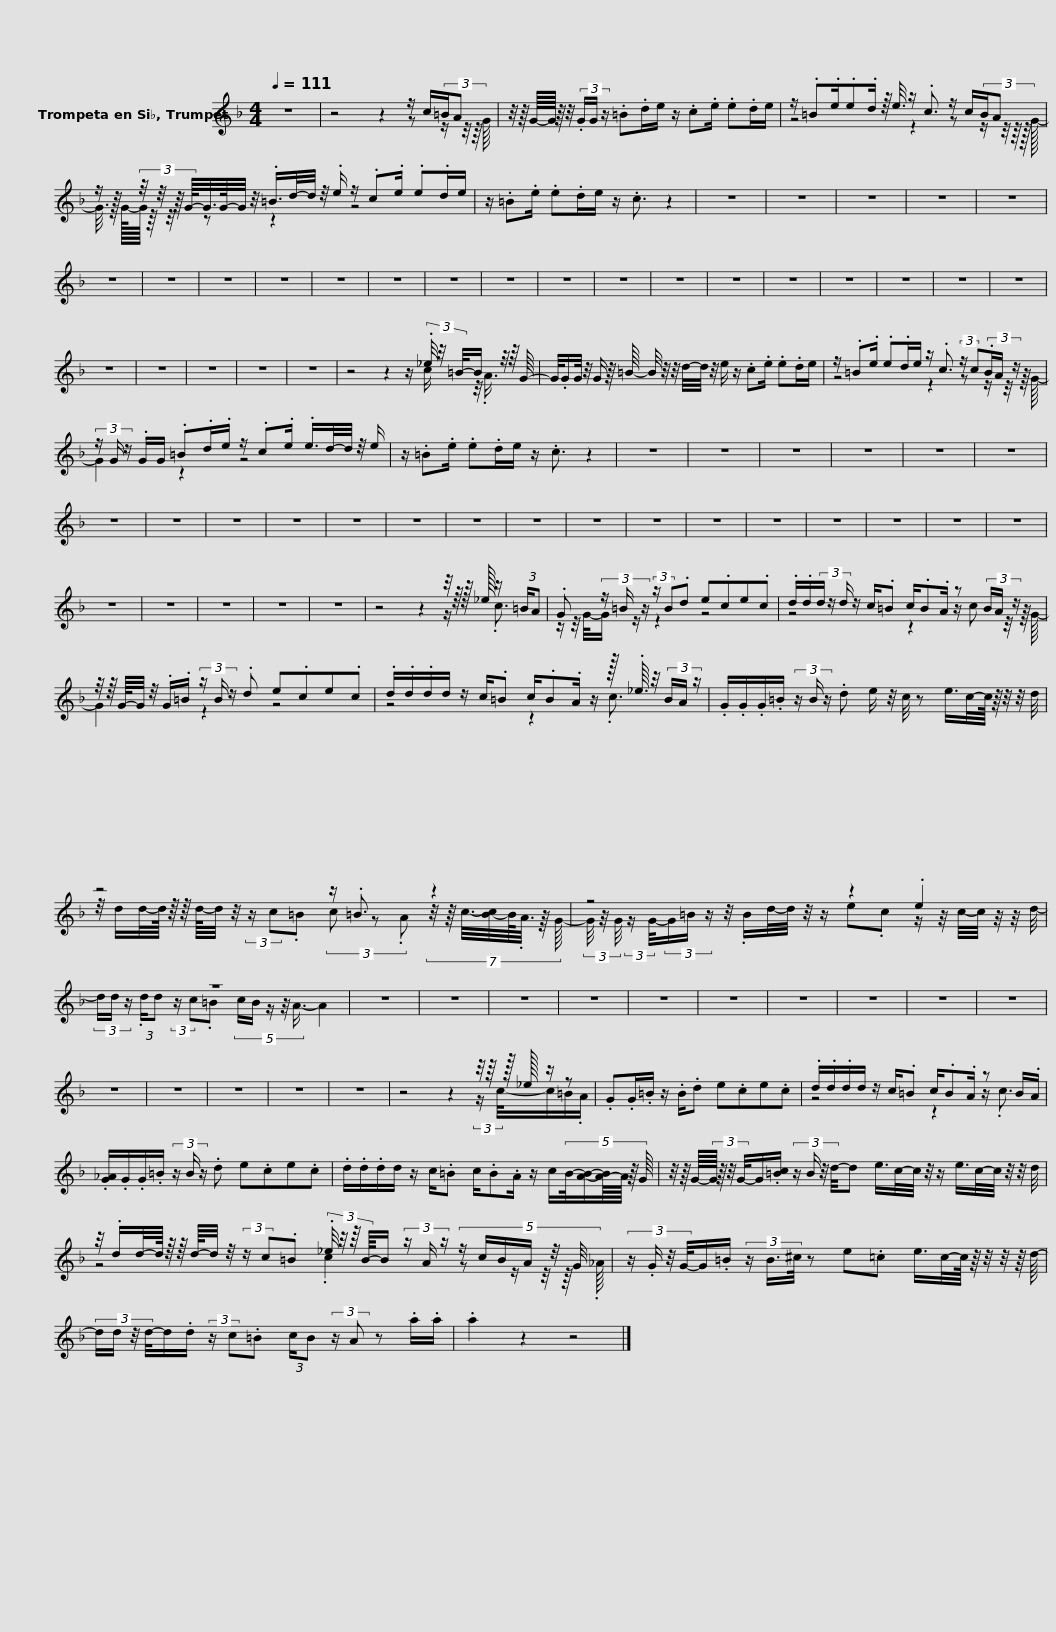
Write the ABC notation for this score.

X:1
%%score ( 1 2 )
L:1/8
Q:1/4=111
M:4/4
I:linebreak $
K:none
V:1 treble transpose=-2
V:2 treble transpose="-2 "
V:1
[K:F] z8 | z4 z2 z/ c/(3:2:2=B/A | z/4 z/8 G/8-G/8 z/8 z/4 (3.G/G/ z/ .=B.d/e/ z/ .c.e/ .e.d/e/ |$ z/ .=B.e/.e.d/ z/8 e3/8 z/ .c3/2 z/ c/(3:2:2B/A | z/ (3:2:4z/4 z/4 z/8 G/8-G/4>G/4-G/4 z/4 .=B/>d/-d/4 z/4 .e/ z/ .c.e/ .e.d/e/ |$ %5
 z/ .=B.e/ .e.d/e/ z/ .c3/2 z2 | z8 | z8 | z8 | z8 | %10
 z8 | z8 | z8 | z8 | z8 | %15
 z8 | z8 | z8 | z8 | z8 |$ %20
 z8 | z8 | z8 | z8 | z8 | %25
 z8 | z8 | z8 | z8 | z8 | %30
 z8 | z8 | z8 | z4 z2 z/ (3._e/4 z/4 =B/4-B/ z/4 z/8 G/8- |$ G/4.G/G/4 z/4 G/ z/8 =B/8- B/4 z/4 z/4 d/4-d/4 z/4 e/ z/ .c.e/ .e.d/e/ | %35
 z/ .=B.e/ .e.d/e/ z/ .c3/2 (3:2:2z/ c(3.B/A/ z/ |$ (3z/ G/ z/ .G/G/ .=B.d/.e/ z/ .c.e/ .e/>d/-d/4 z/4 e/ | z/ .=B.e/ .e.d/e/ z/ .c3/2 z2 | z8 | z8 | %40
 z8 | z8 | z8 | z8 | z8 |$ %45
 z8 | z8 | z8 | z8 | z8 | %50
 z8 | z8 | z8 | z8 | z8 | %55
 z8 | z8 | z8 | z8 | z8 | %60
 z8 | z8 | z8 |$ z8 | z8 | %65
 z4 z2 z/4 z/8 z/16 _e/16 z/ (3:2:2=B/A | .G (3z/ =B/ z/ (3:2:2z/ B.d e.ce.c |$ .d/.d/(3d/ z/ d/ z/ c/.=B c/.B.A/ z (3B/A/ z/ | z/4 z/8 G/8-G/4 z/4 .G/.=B/ (3z/ B/ z/ .d e.ce.c |$ .d/.d/.d/d/ z/ c/.=B c/.B.A/ z/ z/16 ._e3/16 z/4 (3B/A/ z/ | %70
 .G/.G/.G/.=B/ (3z/ B/ z/ .d e/ z/4 c/4 z e/>c/-c/8 z/8 z/4 z/4 d/4 |$ z4 z/ .=B3/2 z2 |$ z4 z2 .e2 | z8 | z8 | %75
 z8 |$ z8 | z8 | z8 | z8 | %80
 z8 | z8 | z8 | z8 | z8 | %85
 z8 | z8 | z8 | z8 | z4 z2 z/4 z/8 z/16 _e/16 z/ z |$ %90
 .G.G/.=B/ z/ .B/.d e.ce.c | .d/.d/.d/d/ z/ c/.=B c/.B.A/ z B/.A/ | .[G_A]/.G/.G/.=B/ (3z/ B/ z/ .d e.ce.c |$ .d/.d/.d/d/ z/ c/.=B c/.B.A/ z/ c/(5:4:6B/4-[AB]/-[A-B]/8A/8 z/8 G/8 | z/4 z/8 G/8-(3:2:4G/8 z/8 z/4 G/4-G/.[=Bc]/ (3:2:4z/ B/ z/4 d/4-d e/>c/-c/4 z/4 z/ e/>c/-c/4 z/4 z/4 d/4 |$ %95
 z/4 .d/d/4-d/8 z/8 z/8 d/8-d/4 z/4 (3:2:2z/ c.=B (3:2:4._e/4 z/4 z/8 B/8-B/ (3z/ A/ z/ (5:4:6z/ c/B/A/ z/4 G/4 |$ (3:2:4z/ .G/ z/4 G/4-G/.=B/ (3z/ B3/4^c/4 z e.=c e/>c/-c/8 z/8 z/4 z/4 z/8 d/8- | (3:2:4d/d/ z/4 d/4-d/.d/ (3:2:2z/ c.=B (3:2:2c/B (3:2:2z/ A z .a/.a/ | .a2 z2 z4 |] %99
V:2
[K:F] x8 | z4 z2 z z/ z/4 z/8 G/8 | x8 |$ z4 z2 z z/ z/4 z/8 z/16 G/16- | G3/8 z/16 G/16-G/8 z/8 z/4 z z2 z4 |$ %5
 x8 | x8 | x8 | x8 | x8 | %10
 x8 | x8 | x8 | x8 | x8 | %15
 x8 | x8 | x8 | x8 | x8 |$ %20
 x8 | x8 | x8 | x8 | x8 | %25
 x8 | x8 | x8 | x8 | x8 | %30
 x8 | x8 | x8 | z4 z2 z/ c/ z/4 .A3/4 |$ x8 | %35
 z4 z2 z z/ z/4 z/8 G/8- |$ G2 z2 z4 | x8 | x8 | x8 | %40
 x8 | x8 | x8 | x8 | x8 |$ %45
 x8 | x8 | x8 | x8 | x8 | %50
 x8 | x8 | x8 | x8 | x8 | %55
 x8 | x8 | x8 | x8 | x8 | %60
 x8 | x8 | x8 |$ x8 | x8 | %65
 z4 z2 z/ .c3/2 | z/ z/4 G/4-G/ z/ z2 z4 |$ z4 z2 z/ c z/4 z/8 G/8- | G2 z2 z4 |$ z4 z2 z/ .c3/2 | %70
 x8 |$ z/4 d/d/4-d/8 z/8 z/8 d/8-d/4 z/4 (3:2:2z/ c.=B (3c z .A (7:8:8z/4 z/8 c3/8-[B-c]/4B/8.A3/8 z/8 G/8- |$ (3G/4 z/4 G/4 (3:2:2z/ G/4-(3G/=B/ z/ z/4 .B/d/4-d/4 z/4 z/ e.c z/ z/4 c/4-c/4 z/4 z/4 d/4- | (3d/d/ z/ (3:2:2.d/d (3:2:2z/ c.=B (5:4:5c/B/ z/ z/4 A3/4- A2 | x8 | %75
 x8 |$ x8 | x8 | x8 | x8 | %80
 x8 | x8 | x8 | x8 | x8 | %85
 x8 | x8 | x8 | x8 | z4 z2 (3:2:2z/ c/4-c/=B/.A/ |$ %90
 x8 | z4 z2 z/ .c3/2 | x8 |$ x8 | x8 |$ %95
 z4 .c2 z z/ z/4 z/8 ._A/8 |$ x8 | x8 | x8 |] %99
